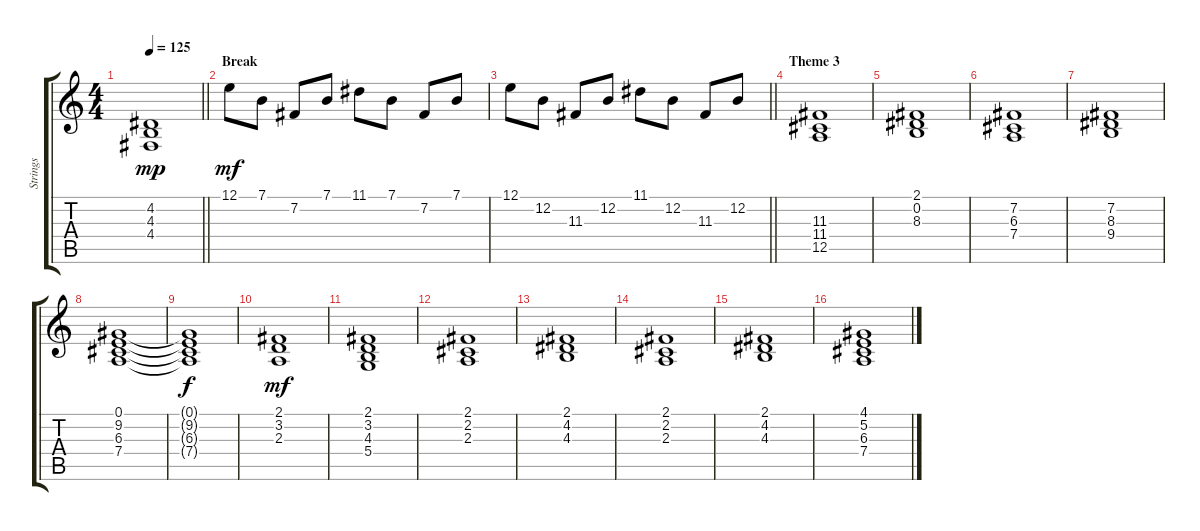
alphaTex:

\track ("Strings" "Strings") {instrument stringensemble1}
\staff {score tabs}
\tuning (E4 B3 G3 D3 A2 E2) {hide}
\ts (4 4)
\tempo 125
\clef g2
\barLineRight lightlight
\ks c
(4.2 4.3 4.4).1{dy mp} |
\section ("" "Break")
12.1.8{dy mf} 7.1.8 7.2.8 7.1.8 11.1.8 7.1.8 7.2.8 7.1.8 |
\barLineRight lightlight
12.1.8 12.2.8 11.3.8 12.2.8 11.1.8 12.2.8 11.3.8 12.2.8 |
\section ("" "Theme 3")
(11.3 11.4 12.5).1 |
(2.1 0.2 8.3).1 |
(7.2 6.3 7.4).1 |
(7.2 8.3 9.4).1 |
(0.1 9.2 6.3 7.4).1 |
(0.1{t} 9.2{t} 6.3{t} 7.4{t}).1{dy f} |
(2.1 3.2 2.3).1{dy mf} |
(2.1 3.2 4.3 5.4).1 |
(2.1 2.2 2.3).1 |
(2.1 4.2 4.3).1 |
(2.1 2.2 2.3).1 |
(2.1 4.2 4.3).1 |
(4.1 5.2 6.3 7.4).1
